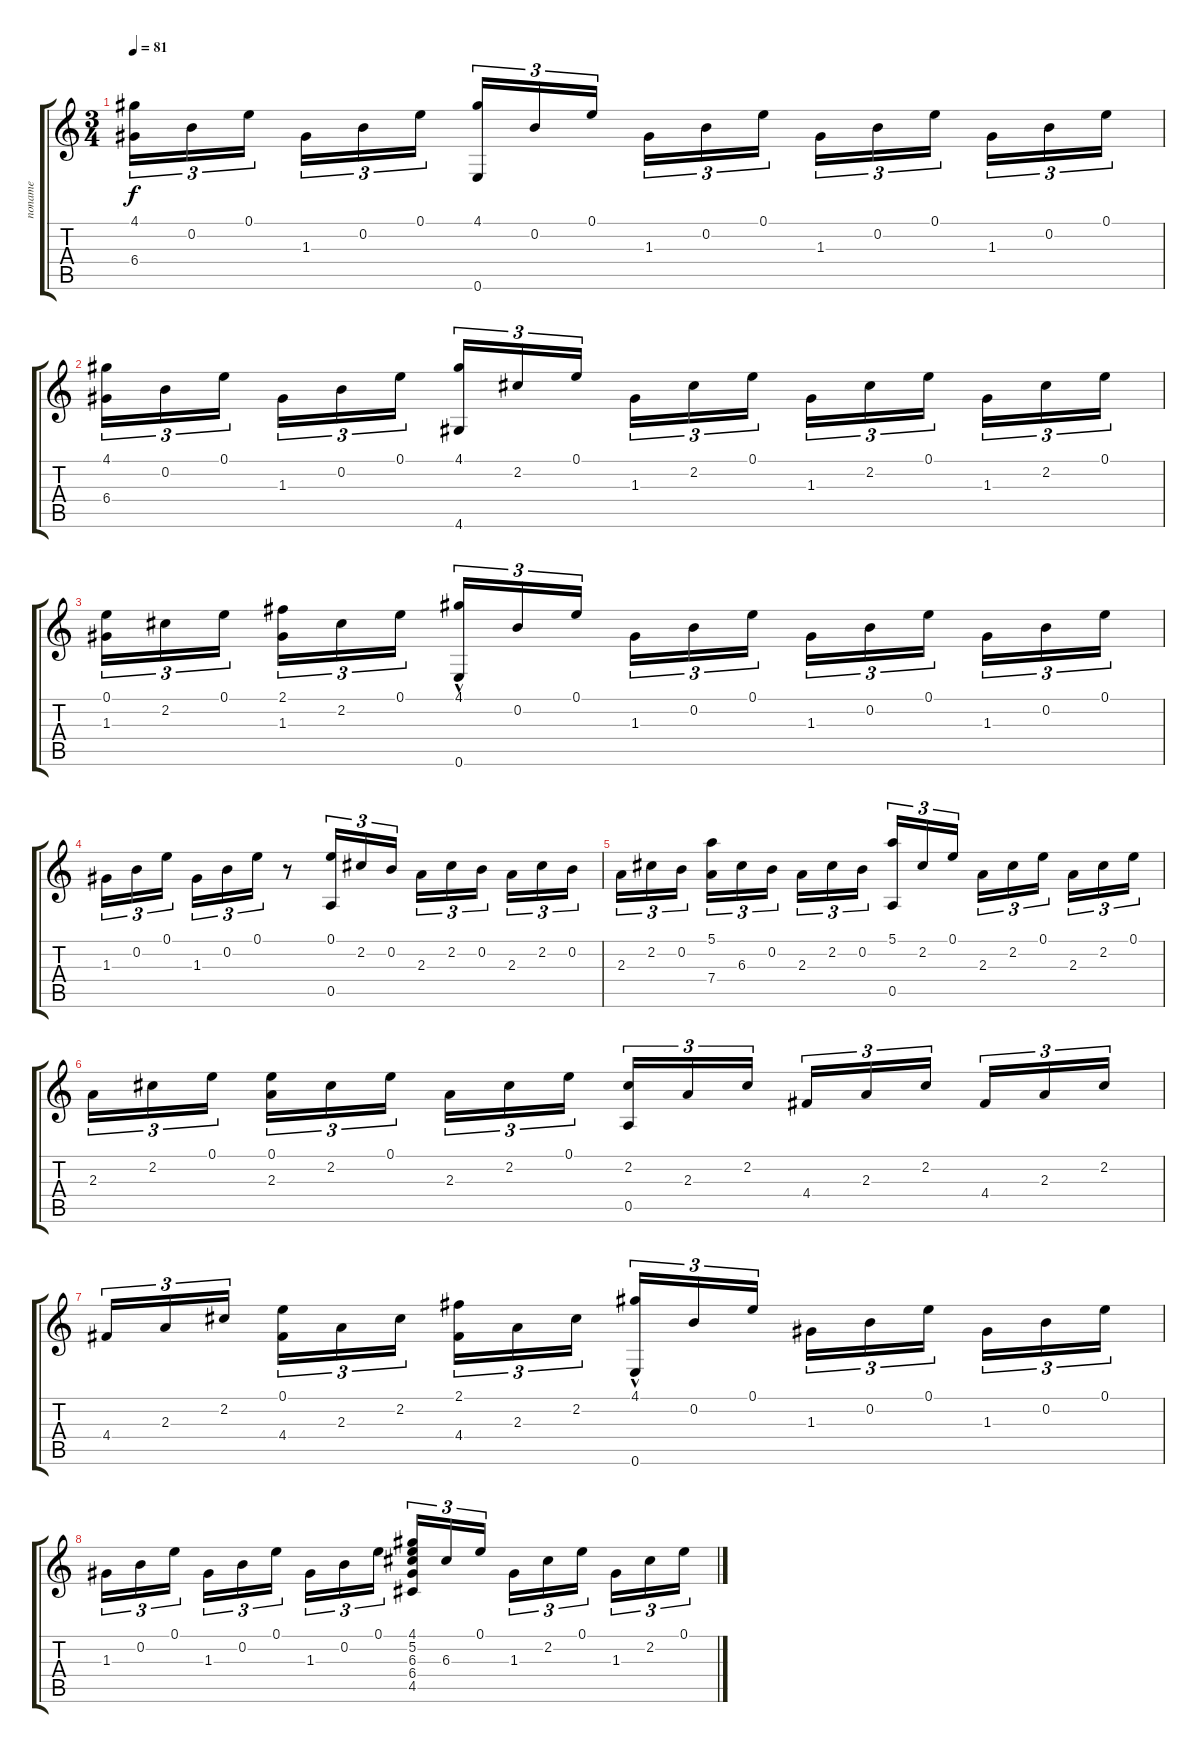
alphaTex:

\track ("noname" "noname") {instrument acousticguitarnylon}
\staff {score tabs}
\tuning (E4 B3 G3 D3 A2 E2) {hide}
\ts (3 4)
\tempo 81
\clef g2
\ks c
(4.1 6.4).16{tu (3 2) dy f} 0.2.16{tu (3 2)} 0.1.16{tu (3 2)} 1.3.16{tu (3 2)} 0.2.16{tu (3 2)} 0.1.16{tu (3 2)} (4.1 0.6).16{tu (3 2)} 0.2.16{tu (3 2)} 0.1.16{tu (3 2)} 1.3.16{tu (3 2)} 0.2.16{tu (3 2)} 0.1.16{tu (3 2)} 1.3.16{tu (3 2)} 0.2.16{tu (3 2)} 0.1.16{tu (3 2)} 1.3.16{tu (3 2)} 0.2.16{tu (3 2)} 0.1.16{tu (3 2)} |
(4.1 6.4).16{tu (3 2)} 0.2.16{tu (3 2)} 0.1.16{tu (3 2)} 1.3.16{tu (3 2)} 0.2.16{tu (3 2)} 0.1.16{tu (3 2)} (4.1 4.6).16{tu (3 2)} 2.2.16{tu (3 2)} 0.1.16{tu (3 2)} 1.3.16{tu (3 2)} 2.2.16{tu (3 2)} 0.1.16{tu (3 2)} 1.3.16{tu (3 2)} 2.2.16{tu (3 2)} 0.1.16{tu (3 2)} 1.3.16{tu (3 2)} 2.2.16{tu (3 2)} 0.1.16{tu (3 2)} |
(0.1 1.3).16{tu (3 2)} 2.2.16{tu (3 2)} 0.1.16{tu (3 2)} (2.1 1.3).16{tu (3 2)} 2.2.16{tu (3 2)} 0.1.16{tu (3 2)} (4.1{hac} 0.6).16{tu (3 2)} 0.2.16{tu (3 2)} 0.1.16{tu (3 2)} 1.3.16{tu (3 2)} 0.2.16{tu (3 2)} 0.1.16{tu (3 2)} 1.3.16{tu (3 2)} 0.2.16{tu (3 2)} 0.1.16{tu (3 2)} 1.3.16{tu (3 2)} 0.2.16{tu (3 2)} 0.1.16{tu (3 2)} |
1.3.16{tu (3 2)} 0.2.16{tu (3 2)} 0.1.16{tu (3 2)} 1.3.16{tu (3 2)} 0.2.16{tu (3 2)} 0.1.16{tu (3 2)} r.8 (0.1 0.5).16{tu (3 2)} 2.2.16{tu (3 2)} 0.2.16{tu (3 2)} 2.3.16{tu (3 2)} 2.2.16{tu (3 2)} 0.2.16{tu (3 2)} 2.3.16{tu (3 2)} 2.2.16{tu (3 2)} 0.2.16{tu (3 2)} |
2.3.16{tu (3 2)} 2.2.16{tu (3 2)} 0.2.16{tu (3 2)} (5.1 7.4).16{tu (3 2)} 6.3.16{tu (3 2)} 0.2.16{tu (3 2)} 2.3.16{tu (3 2)} 2.2.16{tu (3 2)} 0.2.16{tu (3 2)} (5.1 0.5).16{tu (3 2)} 2.2.16{tu (3 2)} 0.1.16{tu (3 2)} 2.3.16{tu (3 2)} 2.2.16{tu (3 2)} 0.1.16{tu (3 2)} 2.3.16{tu (3 2)} 2.2.16{tu (3 2)} 0.1.16{tu (3 2)} |
2.3.16{tu (3 2)} 2.2.16{tu (3 2)} 0.1.16{tu (3 2)} (0.1 2.3).16{tu (3 2)} 2.2.16{tu (3 2)} 0.1.16{tu (3 2)} 2.3.16{tu (3 2)} 2.2.16{tu (3 2)} 0.1.16{tu (3 2)} (2.2 0.5).16{tu (3 2)} 2.3.16{tu (3 2)} 2.2.16{tu (3 2)} 4.4.16{tu (3 2)} 2.3.16{tu (3 2)} 2.2.16{tu (3 2)} 4.4.16{tu (3 2)} 2.3.16{tu (3 2)} 2.2.16{tu (3 2)} |
4.4.16{tu (3 2)} 2.3.16{tu (3 2)} 2.2.16{tu (3 2)} (0.1 4.4).16{tu (3 2)} 2.3.16{tu (3 2)} 2.2.16{tu (3 2)} (2.1 4.4).16{tu (3 2)} 2.3.16{tu (3 2)} 2.2.16{tu (3 2)} (4.1{hac} 0.6).16{tu (3 2)} 0.2.16{tu (3 2)} 0.1.16{tu (3 2)} 1.3.16{tu (3 2)} 0.2.16{tu (3 2)} 0.1.16{tu (3 2)} 1.3.16{tu (3 2)} 0.2.16{tu (3 2)} 0.1.16{tu (3 2)} |
1.3.16{tu (3 2)} 0.2.16{tu (3 2)} 0.1.16{tu (3 2)} 1.3.16{tu (3 2)} 0.2.16{tu (3 2)} 0.1.16{tu (3 2)} 1.3.16{tu (3 2)} 0.2.16{tu (3 2)} 0.1.16{tu (3 2)} (4.1 5.2 6.3 6.4 4.5).16{tu (3 2)} 6.3.16{tu (3 2)} 0.1.16{tu (3 2)} 1.3.16{tu (3 2)} 2.2.16{tu (3 2)} 0.1.16{tu (3 2)} 1.3.16{tu (3 2)} 2.2.16{tu (3 2)} 0.1.16{tu (3 2)}
